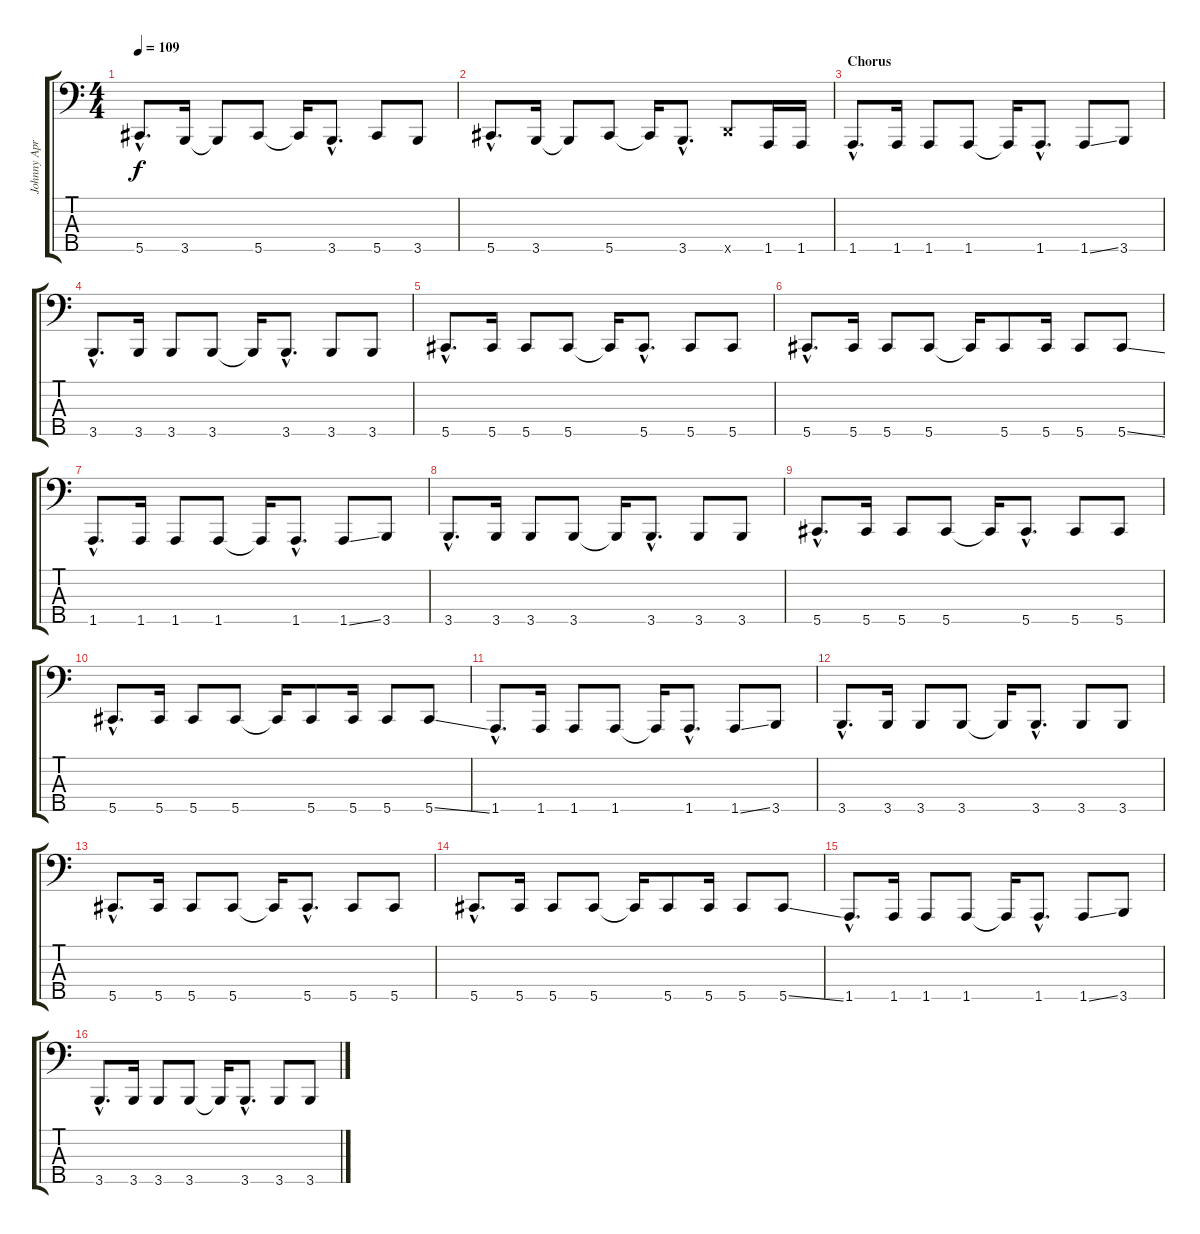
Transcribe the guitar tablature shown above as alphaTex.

\track ("Johnny April - Bass" "Johnny Apr") {instrument electricbasspick}
\staff {score tabs}
\tuning (Gb2 Db2 Ab1 Db1 Ab0) {hide}
\ts (4 4)
\tempo 109
\clef f4
\ks c
5.5{hac}.8{d dy f} 3.5.16 3.5{t}.8 5.5.8 5.5{t}.16 3.5{hac}.8{d} 5.5.8 3.5.8 |
5.5{hac}.8{d} 3.5.16 3.5{t}.8 5.5.8 5.5{t}.16 3.5{hac}.8{d} 6.5{x}.8 1.5.16 1.5.16 |
\section ("" "Chorus")
1.5{hac}.8{d} 1.5.16 1.5.8 1.5.8 1.5{t}.16 1.5{hac}.8{d} 1.5{ss}.8 3.5.8 |
3.5{hac}.8{d} 3.5.16 3.5.8 3.5.8 3.5{t}.16 3.5{hac}.8{d} 3.5.8 3.5.8 |
5.5{hac}.8{d} 5.5.16 5.5.8 5.5.8 5.5{t}.16 5.5{hac}.8{d} 5.5.8 5.5.8 |
5.5{hac}.8{d} 5.5.16 5.5.8 5.5.8 5.5{t}.16 5.5.8 5.5.16 5.5.8 5.5{ss}.8 |
1.5{hac}.8{d} 1.5.16 1.5.8 1.5.8 1.5{t}.16 1.5{hac}.8{d} 1.5{ss}.8 3.5.8 |
3.5{hac}.8{d} 3.5.16 3.5.8 3.5.8 3.5{t}.16 3.5{hac}.8{d} 3.5.8 3.5.8 |
5.5{hac}.8{d} 5.5.16 5.5.8 5.5.8 5.5{t}.16 5.5{hac}.8{d} 5.5.8 5.5.8 |
5.5{hac}.8{d} 5.5.16 5.5.8 5.5.8 5.5{t}.16 5.5.8 5.5.16 5.5.8 5.5{ss}.8 |
1.5{hac}.8{d} 1.5.16 1.5.8 1.5.8 1.5{t}.16 1.5{hac}.8{d} 1.5{ss}.8 3.5.8 |
3.5{hac}.8{d} 3.5.16 3.5.8 3.5.8 3.5{t}.16 3.5{hac}.8{d} 3.5.8 3.5.8 |
5.5{hac}.8{d} 5.5.16 5.5.8 5.5.8 5.5{t}.16 5.5{hac}.8{d} 5.5.8 5.5.8 |
5.5{hac}.8{d} 5.5.16 5.5.8 5.5.8 5.5{t}.16 5.5.8 5.5.16 5.5.8 5.5{ss}.8 |
1.5{hac}.8{d} 1.5.16 1.5.8 1.5.8 1.5{t}.16 1.5{hac}.8{d} 1.5{ss}.8 3.5.8 |
3.5{hac}.8{d} 3.5.16 3.5.8 3.5.8 3.5{t}.16 3.5{hac}.8{d} 3.5.8 3.5.8
